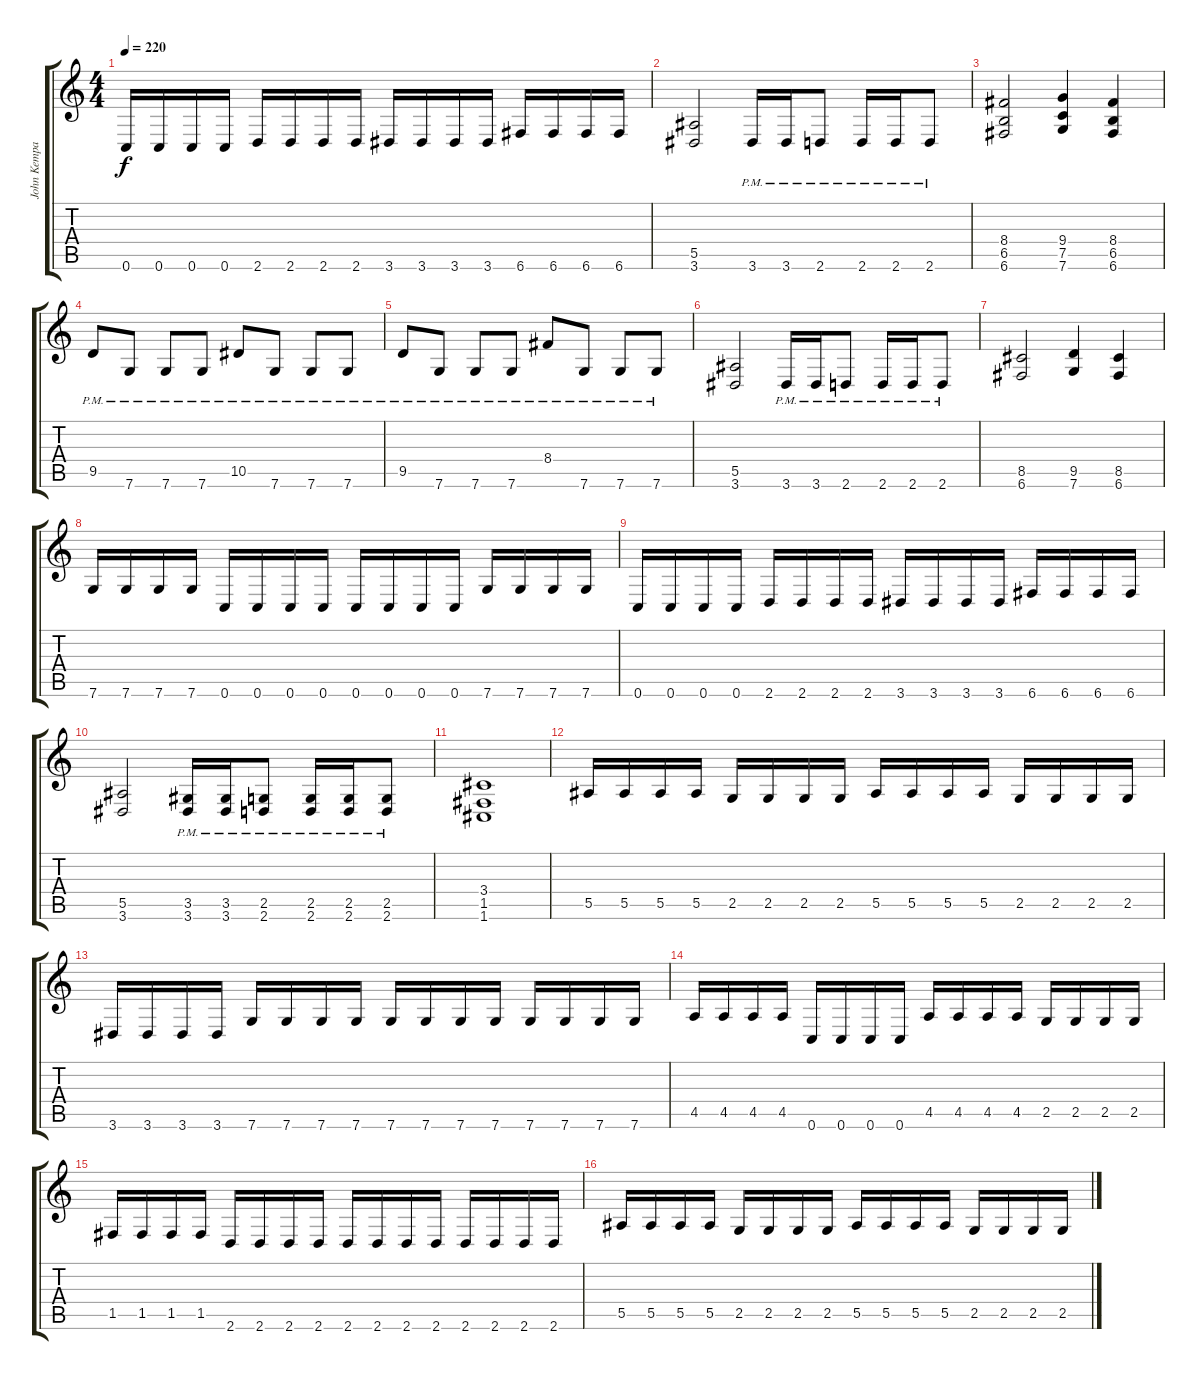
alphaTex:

\track ("John Kempainen (Rhythm Guitar)" "John Kempa") {instrument distortionguitar}
\staff {score tabs}
\tuning (C4 G3 Eb3 Bb2 F2 C2) {hide}
\ts (4 4)
\tempo 220
\clef g2
\ks c
0.6.16{dy f} 0.6.16 0.6.16 0.6.16 2.6.16 2.6.16 2.6.16 2.6.16 3.6.16 3.6.16 3.6.16 3.6.16 6.6.16 6.6.16 6.6.16 6.6.16 |
(5.5 3.6).2 3.6{pm}.16 3.6{pm}.16 2.6{pm}.8 2.6{pm}.16 2.6{pm}.16 2.6{pm}.8 |
(8.4 6.5 6.6).2 (9.4 7.5 7.6).4 (8.4 6.5 6.6).4 |
9.5{pm}.8 7.6{pm}.8 7.6{pm}.8 7.6{pm}.8 10.5{pm}.8 7.6{pm}.8 7.6{pm}.8 7.6{pm}.8 |
9.5{pm}.8 7.6{pm}.8 7.6{pm}.8 7.6{pm}.8 8.4{pm}.8 7.6{pm}.8 7.6{pm}.8 7.6{pm}.8 |
(5.5 3.6).2 3.6{pm}.16 3.6{pm}.16 2.6{pm}.8 2.6{pm}.16 2.6{pm}.16 2.6{pm}.8 |
(8.5 6.6).2 (9.5 7.6).4 (8.5 6.6).4 |
7.6.16 7.6.16 7.6.16 7.6.16 0.6.16 0.6.16 0.6.16 0.6.16 0.6.16 0.6.16 0.6.16 0.6.16 7.6.16 7.6.16 7.6.16 7.6.16 |
0.6.16 0.6.16 0.6.16 0.6.16 2.6.16 2.6.16 2.6.16 2.6.16 3.6.16 3.6.16 3.6.16 3.6.16 6.6.16 6.6.16 6.6.16 6.6.16 |
(5.5 3.6).2 (3.5 3.6{pm}).16 (3.5 3.6{pm}).16 (2.5{pm} 2.6{pm}).8 (2.5{pm} 2.6{pm}).16 (2.5{pm} 2.6{pm}).16 (2.5{pm} 2.6{pm}).8 |
(3.4 1.5 1.6).1 |
5.5.16 5.5.16 5.5.16 5.5.16 2.5.16 2.5.16 2.5.16 2.5.16 5.5.16 5.5.16 5.5.16 5.5.16 2.5.16 2.5.16 2.5.16 2.5.16 |
3.6.16 3.6.16 3.6.16 3.6.16 7.6.16 7.6.16 7.6.16 7.6.16 7.6.16 7.6.16 7.6.16 7.6.16 7.6.16 7.6.16 7.6.16 7.6.16 |
4.5.16 4.5.16 4.5.16 4.5.16 0.6.16 0.6.16 0.6.16 0.6.16 4.5.16 4.5.16 4.5.16 4.5.16 2.5.16 2.5.16 2.5.16 2.5.16 |
1.5.16 1.5.16 1.5.16 1.5.16 2.6.16 2.6.16 2.6.16 2.6.16 2.6.16 2.6.16 2.6.16 2.6.16 2.6.16 2.6.16 2.6.16 2.6.16 |
5.5.16 5.5.16 5.5.16 5.5.16 2.5.16 2.5.16 2.5.16 2.5.16 5.5.16 5.5.16 5.5.16 5.5.16 2.5.16 2.5.16 2.5.16 2.5.16
